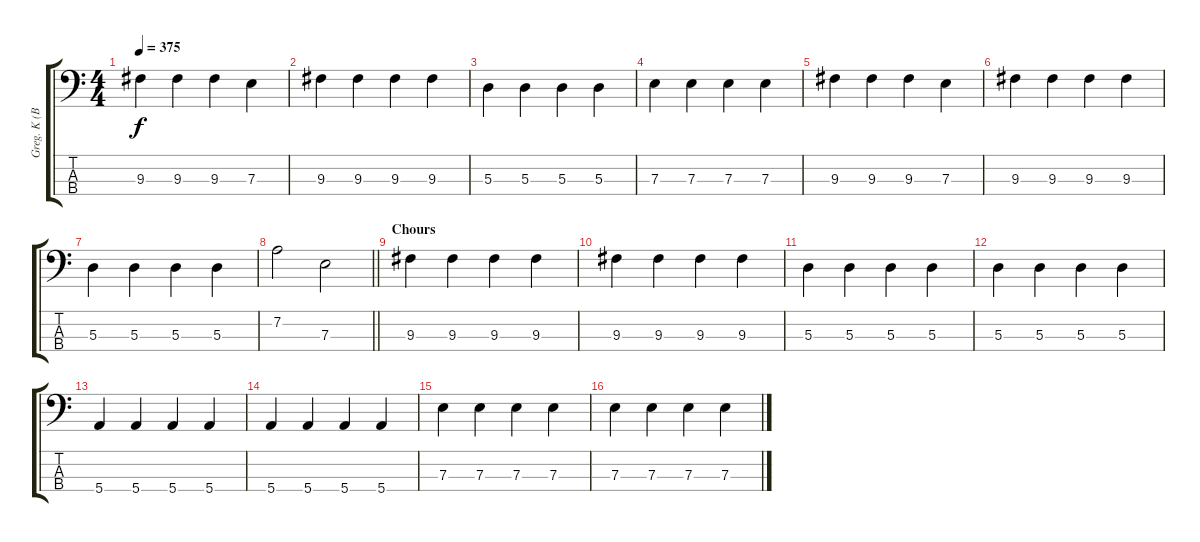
\track ("Greg. K (Bass)" "Greg. K (B") {instrument electricbasspick}
\staff {score tabs}
\tuning (G2 D2 A1 E1) {hide}
\ts (4 4)
\tempo 375
\clef f4
\ks c
9.3.4{dy f} 9.3.4 9.3.4 7.3.4 |
9.3.4 9.3.4 9.3.4 9.3.4 |
5.3.4 5.3.4 5.3.4 5.3.4 |
7.3.4 7.3.4 7.3.4 7.3.4 |
9.3.4 9.3.4 9.3.4 7.3.4 |
9.3.4 9.3.4 9.3.4 9.3.4 |
5.3.4 5.3.4 5.3.4 5.3.4 |
\barLineRight lightlight
7.2.2 7.3.2 |
\section ("" "Chours")
9.3.4 9.3.4 9.3.4 9.3.4 |
9.3.4 9.3.4 9.3.4 9.3.4 |
5.3.4 5.3.4 5.3.4 5.3.4 |
5.3.4 5.3.4 5.3.4 5.3.4 |
5.4.4 5.4.4 5.4.4 5.4.4 |
5.4.4 5.4.4 5.4.4 5.4.4 |
7.3.4 7.3.4 7.3.4 7.3.4 |
7.3.4 7.3.4 7.3.4 7.3.4
